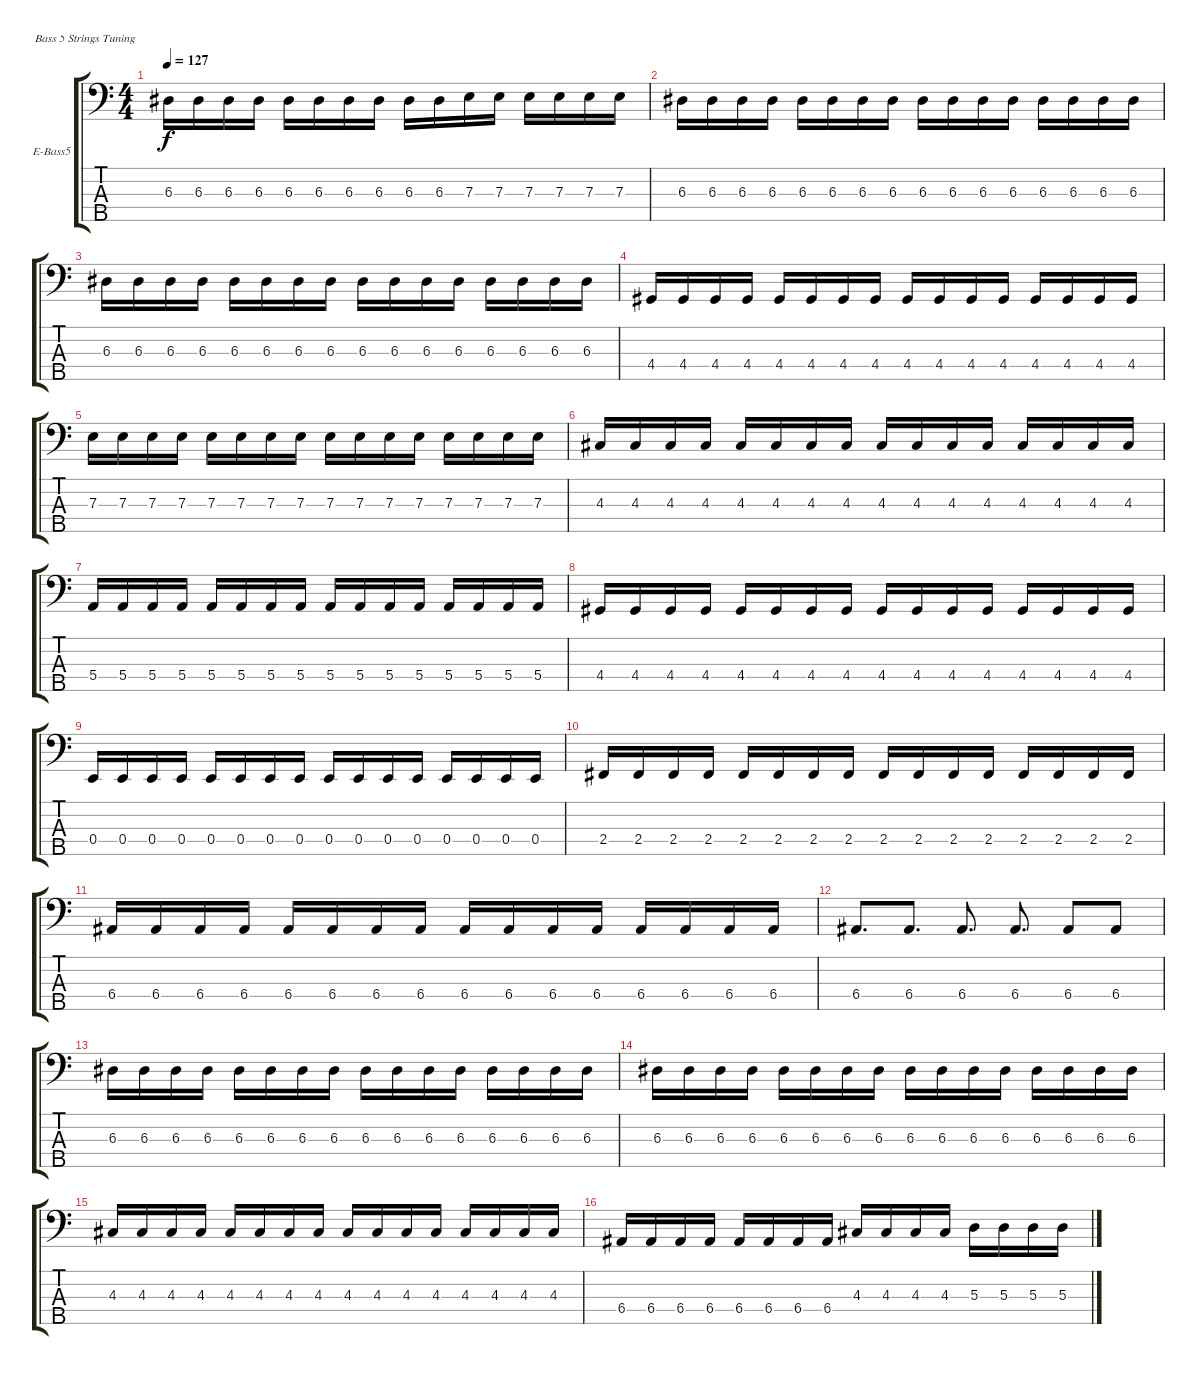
\bracketExtendMode groupsimilarinstruments
\firstSystemTrackNameOrientation horizontal
\otherSystemsTrackNameOrientation horizontal
\track ("Bass" "E-Bass5") {instrument electricbasspick}
\staff {score tabs}
\tuning (G2 D2 A1 E1 B0)
\ts (4 4)
\tempo 127
\clef f4
\ks c
6.3.16{dy f} 6.3.16 6.3.16 6.3.16 6.3.16 6.3.16 6.3.16 6.3.16 6.3.16 6.3.16 7.3.16 7.3.16 7.3.16 7.3.16 7.3.16 7.3.16 |
6.3.16 6.3.16 6.3.16 6.3.16 6.3.16 6.3.16 6.3.16 6.3.16 6.3.16 6.3.16 6.3.16 6.3.16 6.3.16 6.3.16 6.3.16 6.3.16 |
6.3.16 6.3.16 6.3.16 6.3.16 6.3.16 6.3.16 6.3.16 6.3.16 6.3.16 6.3.16 6.3.16 6.3.16 6.3.16 6.3.16 6.3.16 6.3.16 |
4.4.16 4.4.16 4.4.16 4.4.16 4.4.16 4.4.16 4.4.16 4.4.16 4.4.16 4.4.16 4.4.16 4.4.16 4.4.16 4.4.16 4.4.16 4.4.16 |
7.3.16 7.3.16 7.3.16 7.3.16 7.3.16 7.3.16 7.3.16 7.3.16 7.3.16 7.3.16 7.3.16 7.3.16 7.3.16 7.3.16 7.3.16 7.3.16 |
4.3.16 4.3.16 4.3.16 4.3.16 4.3.16 4.3.16 4.3.16 4.3.16 4.3.16 4.3.16 4.3.16 4.3.16 4.3.16 4.3.16 4.3.16 4.3.16 |
5.4.16 5.4.16 5.4.16 5.4.16 5.4.16 5.4.16 5.4.16 5.4.16 5.4.16 5.4.16 5.4.16 5.4.16 5.4.16 5.4.16 5.4.16 5.4.16 |
4.4.16 4.4.16 4.4.16 4.4.16 4.4.16 4.4.16 4.4.16 4.4.16 4.4.16 4.4.16 4.4.16 4.4.16 4.4.16 4.4.16 4.4.16 4.4.16 |
0.4.16 0.4.16 0.4.16 0.4.16 0.4.16 0.4.16 0.4.16 0.4.16 0.4.16 0.4.16 0.4.16 0.4.16 0.4.16 0.4.16 0.4.16 0.4.16 |
2.4.16 2.4.16 2.4.16 2.4.16 2.4.16 2.4.16 2.4.16 2.4.16 2.4.16 2.4.16 2.4.16 2.4.16 2.4.16 2.4.16 2.4.16 2.4.16 |
6.4.16 6.4.16 6.4.16 6.4.16 6.4.16 6.4.16 6.4.16 6.4.16 6.4.16 6.4.16 6.4.16 6.4.16 6.4.16 6.4.16 6.4.16 6.4.16 |
6.4.8{d} 6.4.8{d} 6.4.8{d} 6.4.8{d} 6.4.8 6.4.8 |
6.3.16 6.3.16 6.3.16 6.3.16 6.3.16 6.3.16 6.3.16 6.3.16 6.3.16 6.3.16 6.3.16 6.3.16 6.3.16 6.3.16 6.3.16 6.3.16 |
6.3.16 6.3.16 6.3.16 6.3.16 6.3.16 6.3.16 6.3.16 6.3.16 6.3.16 6.3.16 6.3.16 6.3.16 6.3.16 6.3.16 6.3.16 6.3.16 |
4.3.16 4.3.16 4.3.16 4.3.16 4.3.16 4.3.16 4.3.16 4.3.16 4.3.16 4.3.16 4.3.16 4.3.16 4.3.16 4.3.16 4.3.16 4.3.16 |
6.4.16 6.4.16 6.4.16 6.4.16 6.4.16 6.4.16 6.4.16 6.4.16 4.3.16 4.3.16 4.3.16 4.3.16 5.3.16 5.3.16 5.3.16 5.3.16
